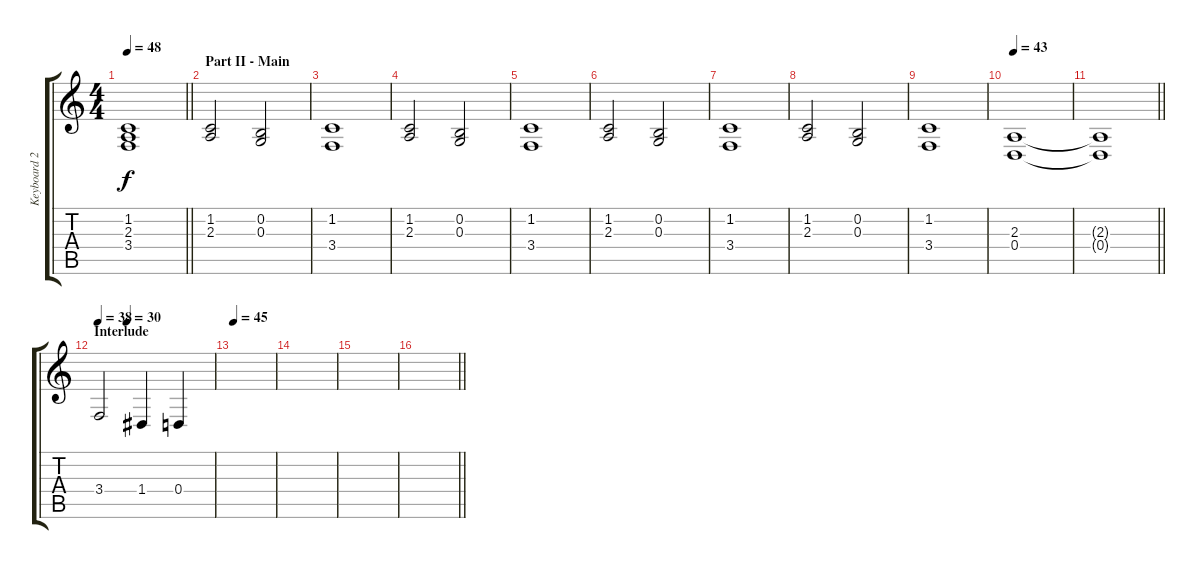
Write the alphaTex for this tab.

\track ("Keyboard 2" "Keyboard 2") {instrument pad8sweep}
\staff {score tabs}
\tuning (E4 B3 G3 D3 A2 E2) {hide}
\ts (4 4)
\tempo 48
\clef g2
\barLineRight lightlight
\ks c
(1.2 2.3 3.4).1{dy f} |
\section ("" "Part II - Main")
(1.2 2.3).2 (0.2 0.3).2 |
(1.2 3.4).1 |
(1.2 2.3).2 (0.2 0.3).2 |
(1.2 3.4).1 |
(1.2 2.3).2 (0.2 0.3).2 |
(1.2 3.4).1 |
(1.2 2.3).2 (0.2 0.3).2 |
(1.2 3.4).1 |
\tempo 43
(2.3 0.4).1 |
\barLineRight lightlight
(2.3{t} 0.4{t}).1 |
\section ("" "Interlude")
\tempo 38
\tempo (30 0.25)
3.4.2 1.4.4 0.4.4 |
\tempo 45
|
|
|
\barLineRight lightlight
